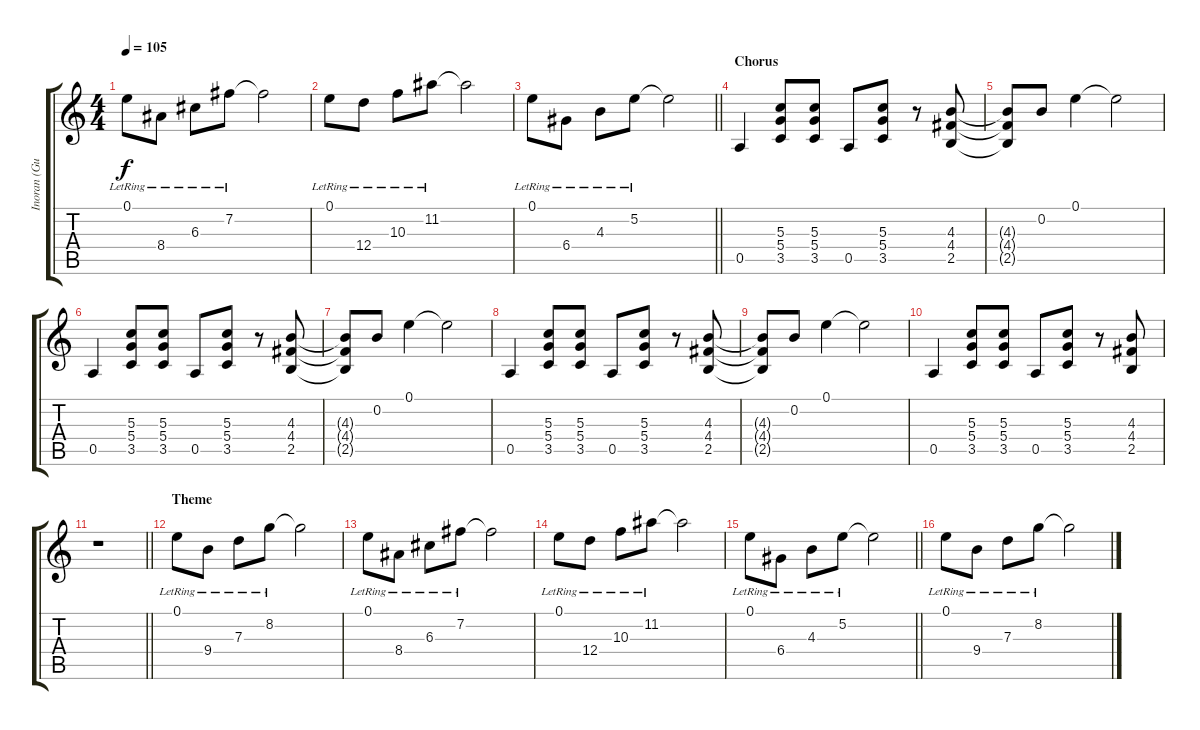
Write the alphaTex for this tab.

\track ("Inoran (Guitar)" "Inoran (Gu") {instrument electricguitarjazz}
\staff {score tabs}
\tuning (E4 B3 G3 D3 A2 E2) {hide}
\ts (4 4)
\tempo 105
\clef g2
\ks c
0.1{lr}.8{dy f} 8.4{lr}.8 6.3{lr}.8 7.2{lr}.8 7.2{t}.2 |
0.1{lr}.8 12.4{lr}.8 10.3{lr}.8 11.2{lr}.8 11.2{t}.2 |
\barLineRight lightlight
0.1{lr}.8 6.4{lr}.8 4.3{lr}.8 5.2{lr}.8 5.2{t}.2 |
\section ("" "Chorus")
0.5.4 (5.3 5.4 3.5).8 (5.3 5.4 3.5).8 0.5.8 (5.3 5.4 3.5).8 r.8 (4.3 4.4 2.5).8 |
(4.3{t} 4.4{t} 2.5{t}).8 0.2.8 0.1.4 0.1{t}.2 |
0.5.4 (5.3 5.4 3.5).8 (5.3 5.4 3.5).8 0.5.8 (5.3 5.4 3.5).8 r.8 (4.3 4.4 2.5).8 |
(4.3{t} 4.4{t} 2.5{t}).8 0.2.8 0.1.4 0.1{t}.2 |
0.5.4 (5.3 5.4 3.5).8 (5.3 5.4 3.5).8 0.5.8 (5.3 5.4 3.5).8 r.8 (4.3 4.4 2.5).8 |
(4.3{t} 4.4{t} 2.5{t}).8 0.2.8 0.1.4 0.1{t}.2 |
0.5.4 (5.3 5.4 3.5).8 (5.3 5.4 3.5).8 0.5.8 (5.3 5.4 3.5).8 r.8 (4.3 4.4 2.5).8 |
\barLineRight lightlight
r.1 |
\section ("" "Theme")
0.1{lr}.8 9.4{lr}.8 7.3{lr}.8 8.2{lr}.8 8.2{t}.2 |
0.1{lr}.8 8.4{lr}.8 6.3{lr}.8 7.2{lr}.8 7.2{t}.2 |
0.1{lr}.8 12.4{lr}.8 10.3{lr}.8 11.2{lr}.8 11.2{t}.2 |
\barLineRight lightlight
0.1{lr}.8 6.4{lr}.8 4.3{lr}.8 5.2{lr}.8 5.2{t}.2 |
0.1{lr}.8 9.4{lr}.8 7.3{lr}.8 8.2{lr}.8 8.2{t}.2
